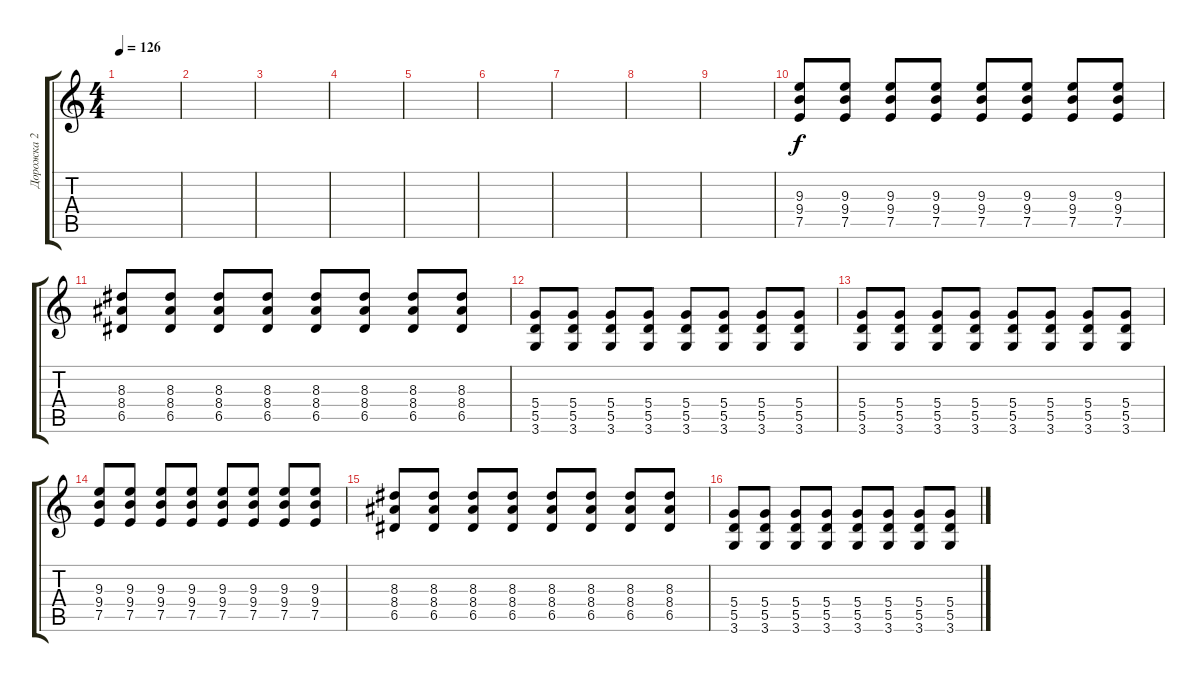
\track ("Дорожка 2" "Дорожка 2") {instrument overdrivenguitar}
\staff {score tabs}
\tuning (E4 B3 G3 D3 A2 E2) {hide}
\ts (4 4)
\tempo 126
\clef g2
\ks c
|
|
|
|
|
|
|
|
|
(9.3 9.4 7.5).8 (9.3 9.4 7.5).8 (9.3 9.4 7.5).8 (9.3 9.4 7.5).8 (9.3 9.4 7.5).8 (9.3 9.4 7.5).8 (9.3 9.4 7.5).8 (9.3 9.4 7.5).8 |
(8.3 8.4 6.5).8 (8.3 8.4 6.5).8 (8.3 8.4 6.5).8 (8.3 8.4 6.5).8 (8.3 8.4 6.5).8 (8.3 8.4 6.5).8 (8.3 8.4 6.5).8 (8.3 8.4 6.5).8 |
(5.4 5.5 3.6).8 (5.4 5.5 3.6).8 (5.4 5.5 3.6).8 (5.4 5.5 3.6).8 (5.4 5.5 3.6).8 (5.4 5.5 3.6).8 (5.4 5.5 3.6).8 (5.4 5.5 3.6).8 |
(5.4 5.5 3.6).8 (5.4 5.5 3.6).8 (5.4 5.5 3.6).8 (5.4 5.5 3.6).8 (5.4 5.5 3.6).8 (5.4 5.5 3.6).8 (5.4 5.5 3.6).8 (5.4 5.5 3.6).8 |
(9.3 9.4 7.5).8 (9.3 9.4 7.5).8 (9.3 9.4 7.5).8 (9.3 9.4 7.5).8 (9.3 9.4 7.5).8 (9.3 9.4 7.5).8 (9.3 9.4 7.5).8 (9.3 9.4 7.5).8 |
(8.3 8.4 6.5).8 (8.3 8.4 6.5).8 (8.3 8.4 6.5).8 (8.3 8.4 6.5).8 (8.3 8.4 6.5).8 (8.3 8.4 6.5).8 (8.3 8.4 6.5).8 (8.3 8.4 6.5).8 |
(5.4 5.5 3.6).8 (5.4 5.5 3.6).8 (5.4 5.5 3.6).8 (5.4 5.5 3.6).8 (5.4 5.5 3.6).8 (5.4 5.5 3.6).8 (5.4 5.5 3.6).8 (5.4 5.5 3.6).8
